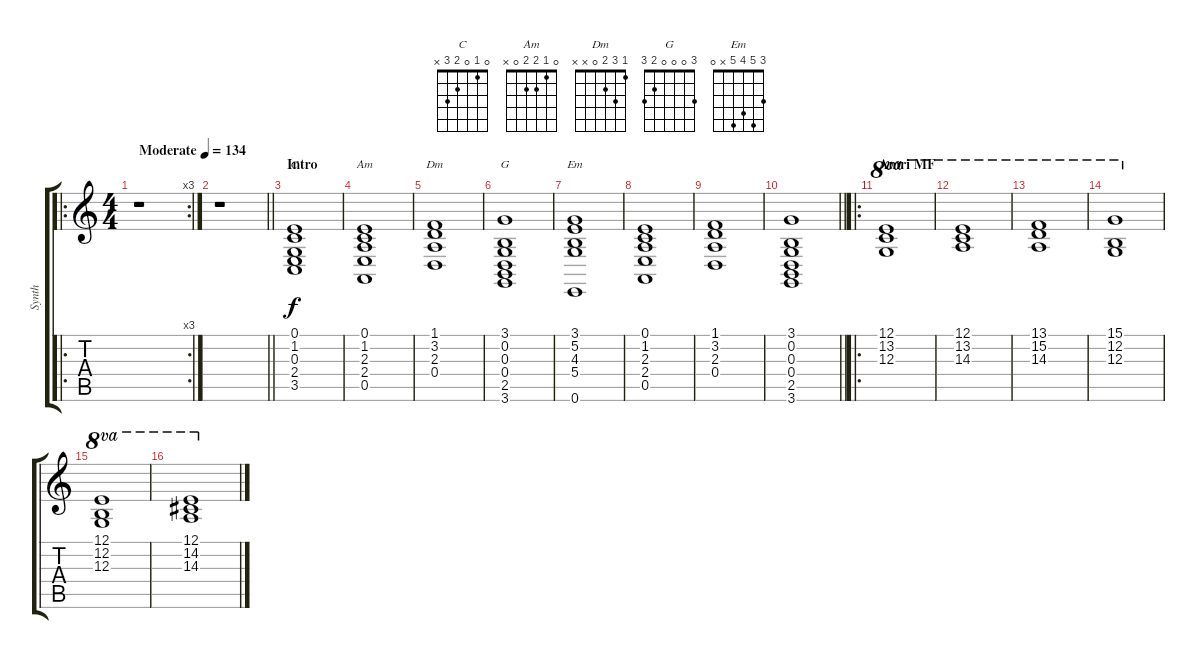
\track ("Synth" "Synth") {instrument stringensemble2}
\staff {score tabs}
\tuning (E4 B3 G3 D3 A2 E2) {hide}
\chord ("C" 0 1 0 2 3 x)
\chord ("Am" 0 1 2 2 0 x)
\chord ("Dm" 1 3 2 0 x x)
\chord ("G" 3 0 0 0 2 3)
\chord ("Em" 3 5 4 5 x 0)
\ro
\rc 3
\ts (4 4)
\tempo (134 "Moderate")
\clef g2
\ks c
r.1{dy f instrument stringensemble2} |
\barLineRight lightlight
r.1 |
\section ("" "Intro")
(0.1 1.2 0.3 2.4 3.5).1{ch "C"} |
(0.1 1.2 2.3 2.4 0.5).1{ch "Am"} |
(1.1 3.2 2.3 0.4).1{ch "Dm"} |
(3.1 0.2 0.3 0.4 2.5 3.6).1{ch "G"} |
(3.1 5.2 4.3 5.4 0.6).1{ch "Em"} |
(0.1 1.2 2.3 2.4 0.5).1 |
(1.1 3.2 2.3 0.4).1 |
\barLineRight lightlight
(3.1 0.2 0.3 0.4 2.5 3.6).1 |
\ro
\section ("" "Amri MF")
(12.1 13.2 12.3).1{ot 8va instrument electricpiano1} |
(12.1 13.2 14.3).1{ot 8va} |
(13.1 15.2 14.3).1{ot 8va} |
(15.1 12.2 12.3).1{ot 8va} |
(12.1 12.2 12.3).1{ot 8va} |
(12.1 14.2 14.3).1{ot 8va}
